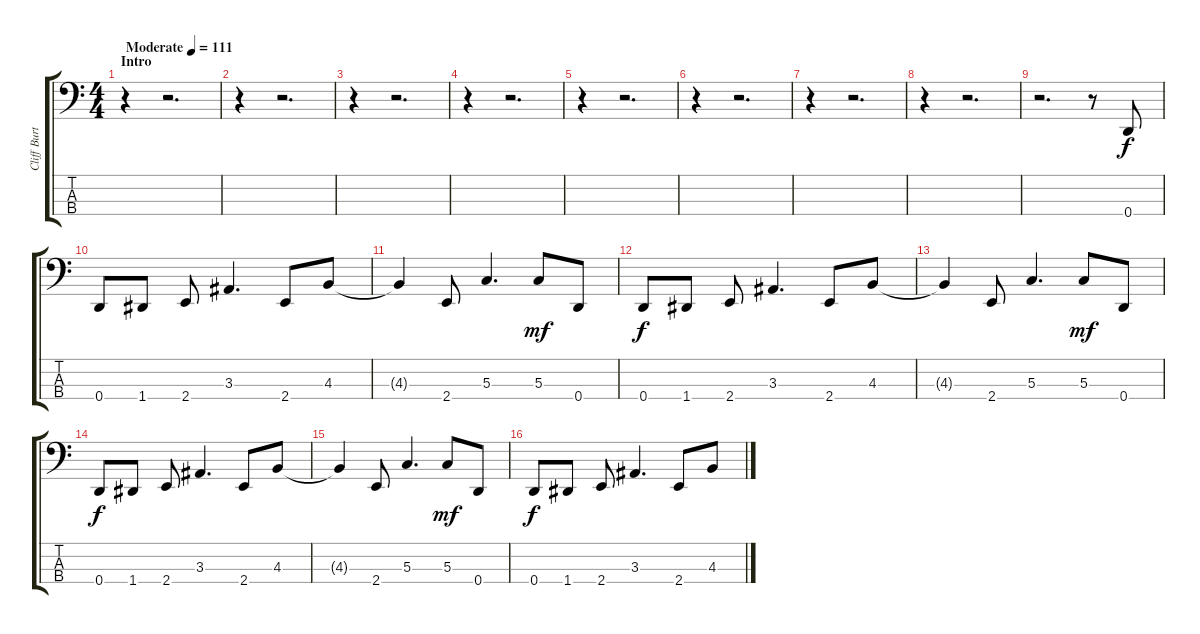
\track ("Cliff Burton (Bass)" "Cliff Burt") {instrument electricbassfinger}
\staff {score tabs}
\tuning (F2 C2 G1 D1) {hide}
\ts (4 4)
\section ("" "Intro")
\tempo (111 "Moderate")
\clef f4
\ks c
r.4{dy f instrument electricbassfinger} r.2{d} |
r.4 r.2{d} |
r.4 r.2{d} |
r.4 r.2{d} |
r.4 r.2{d} |
r.4 r.2{d} |
r.4 r.2{d} |
r.4 r.2{d} |
r.2{d} r.8 0.4.8 |
0.4.8 1.4.8 2.4.8 3.3.4{d} 2.4.8 4.3.8 |
4.3{t}.4 2.4.8 5.3.4{d} 5.3.8{dy mf} 0.4.8 |
0.4.8{dy f} 1.4.8 2.4.8 3.3.4{d} 2.4.8 4.3.8 |
4.3{t}.4 2.4.8 5.3.4{d} 5.3.8{dy mf} 0.4.8 |
0.4.8{dy f} 1.4.8 2.4.8 3.3.4{d} 2.4.8 4.3.8 |
4.3{t}.4 2.4.8 5.3.4{d} 5.3.8{dy mf} 0.4.8 |
0.4.8{dy f} 1.4.8 2.4.8 3.3.4{d} 2.4.8 4.3.8
